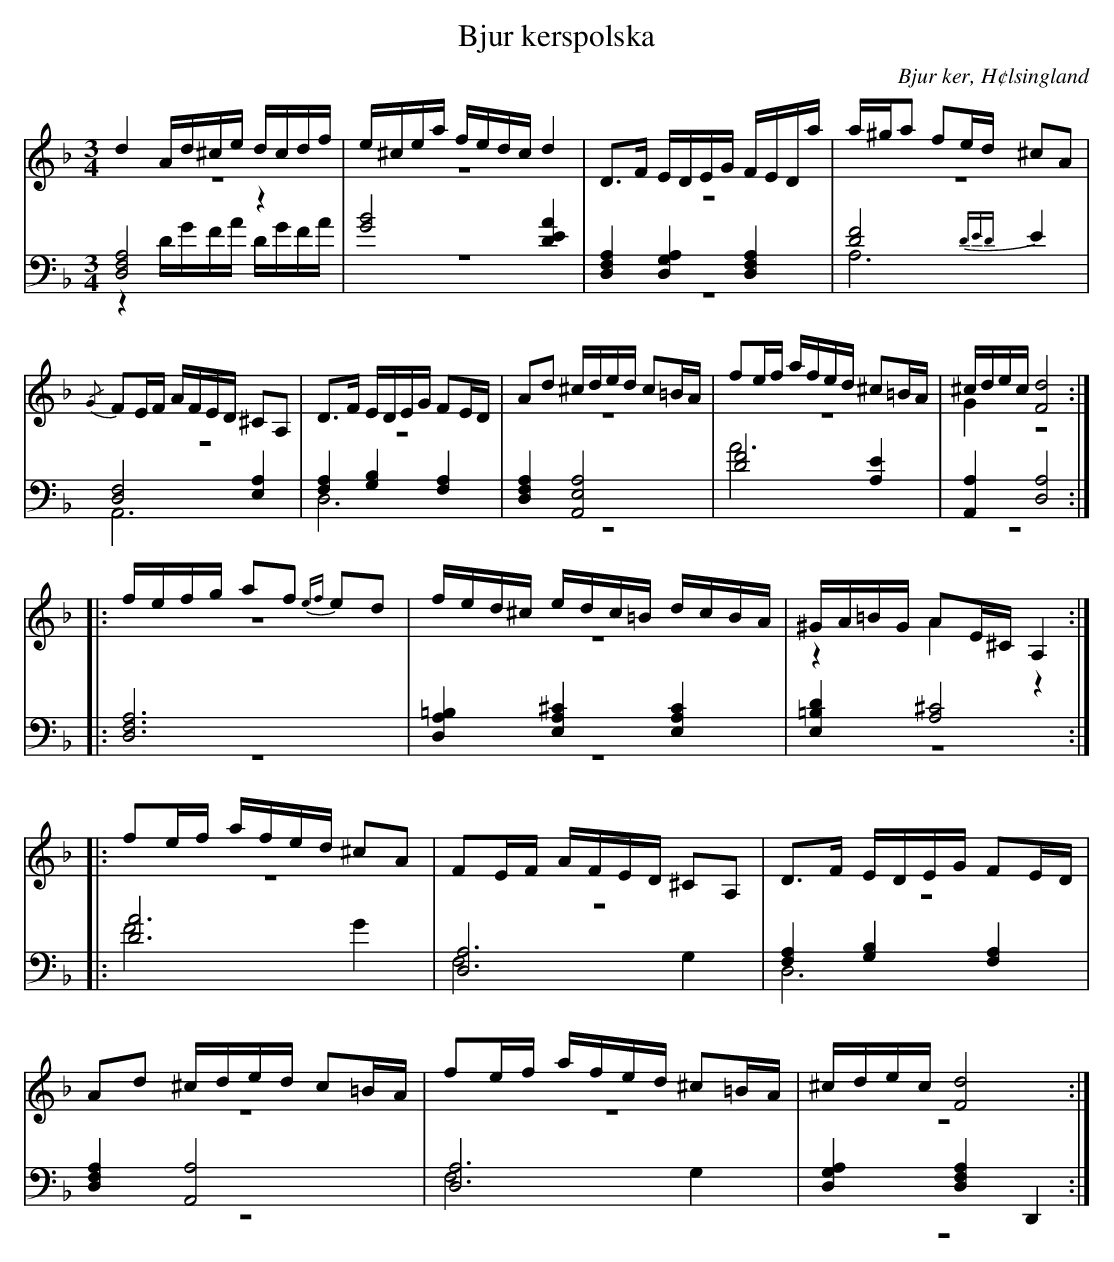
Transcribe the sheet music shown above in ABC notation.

X:1
T: Bjur kerspolska
O: Bjur ker, H¢lsingland
M: 3/4
L: 1/16
K: Dm
V:1
V:2 merge
V:3
V:4 merge
V:1
d4 Ad^ce dcdf |e^cea fedc d4|D2>F2 EDEG FEDa|a^ga2 f2ed ^c2A2|
{/G}F2EF AFED ^C2A,2|D2>F2 EDEG F2ED|A2d2 ^cded c2=BA|f2ef afed ^c2=BA|^cdec [F8d8]:|
|:fefg a2f2 {ef}e2d2 |fed^c edc=B dcBA|^GA=BG A2E^C A,4:|
|:f2ef afed ^c2A2|F2EF AFED ^C2A,2|D2>F2 EDEG F2ED|
A2d2 ^cded c2=BA|f2ef afed ^c2=BA|^cdec [F8d8]:|
V:2
z12|z12|z12|z12|
z12|z12|z12|z12|G4 z8:|
|:z12|z12|z4 A4 z4:|
|:z12|z12|z12|
z12|z12|z12:|
V:3 clef=bass
[D,8F,8A,8] z4|[G8B8] [D4E4A4]|[D,4F,4A,4] [D,4G,4A,4] [D,4F,4A,4]|[D8F8] {DED}E4|
[D,8F,8] [E,4A,4]|[F,4A,4] [G,4B,4] [F,4A,4]|[D,4F,4A,4] [A,,8E,8A,8]|[D8F8] [A,4E4]|[A,,4A,4] [D,8A,8]:|
|:[D,12F,12A,12]|[D,4A,4=B,4] [E,4A,4^C4] [E,4A,4C4]|[E,4=B,4D4] [A,8^C8]:|
|:[D12A12]|[D,12A,12]|[F,4A,4] [G,4B,4] [F,4A,4]|
[D,4F,4A,4] [A,,8A,8]|[D,12A,12]|[D,4G,4A,4] [D,4F,4A,4] D,,4:|
V:4 clef=bass
z4 DGFA DGFA|z12|z12|A,12|
A,,12|D,12|z12|A12|z12:|
|:z12|z12|z12:|
|:F8 G4|F,8 G,4|D,12|
z12|F,8 G,4|z12:|
